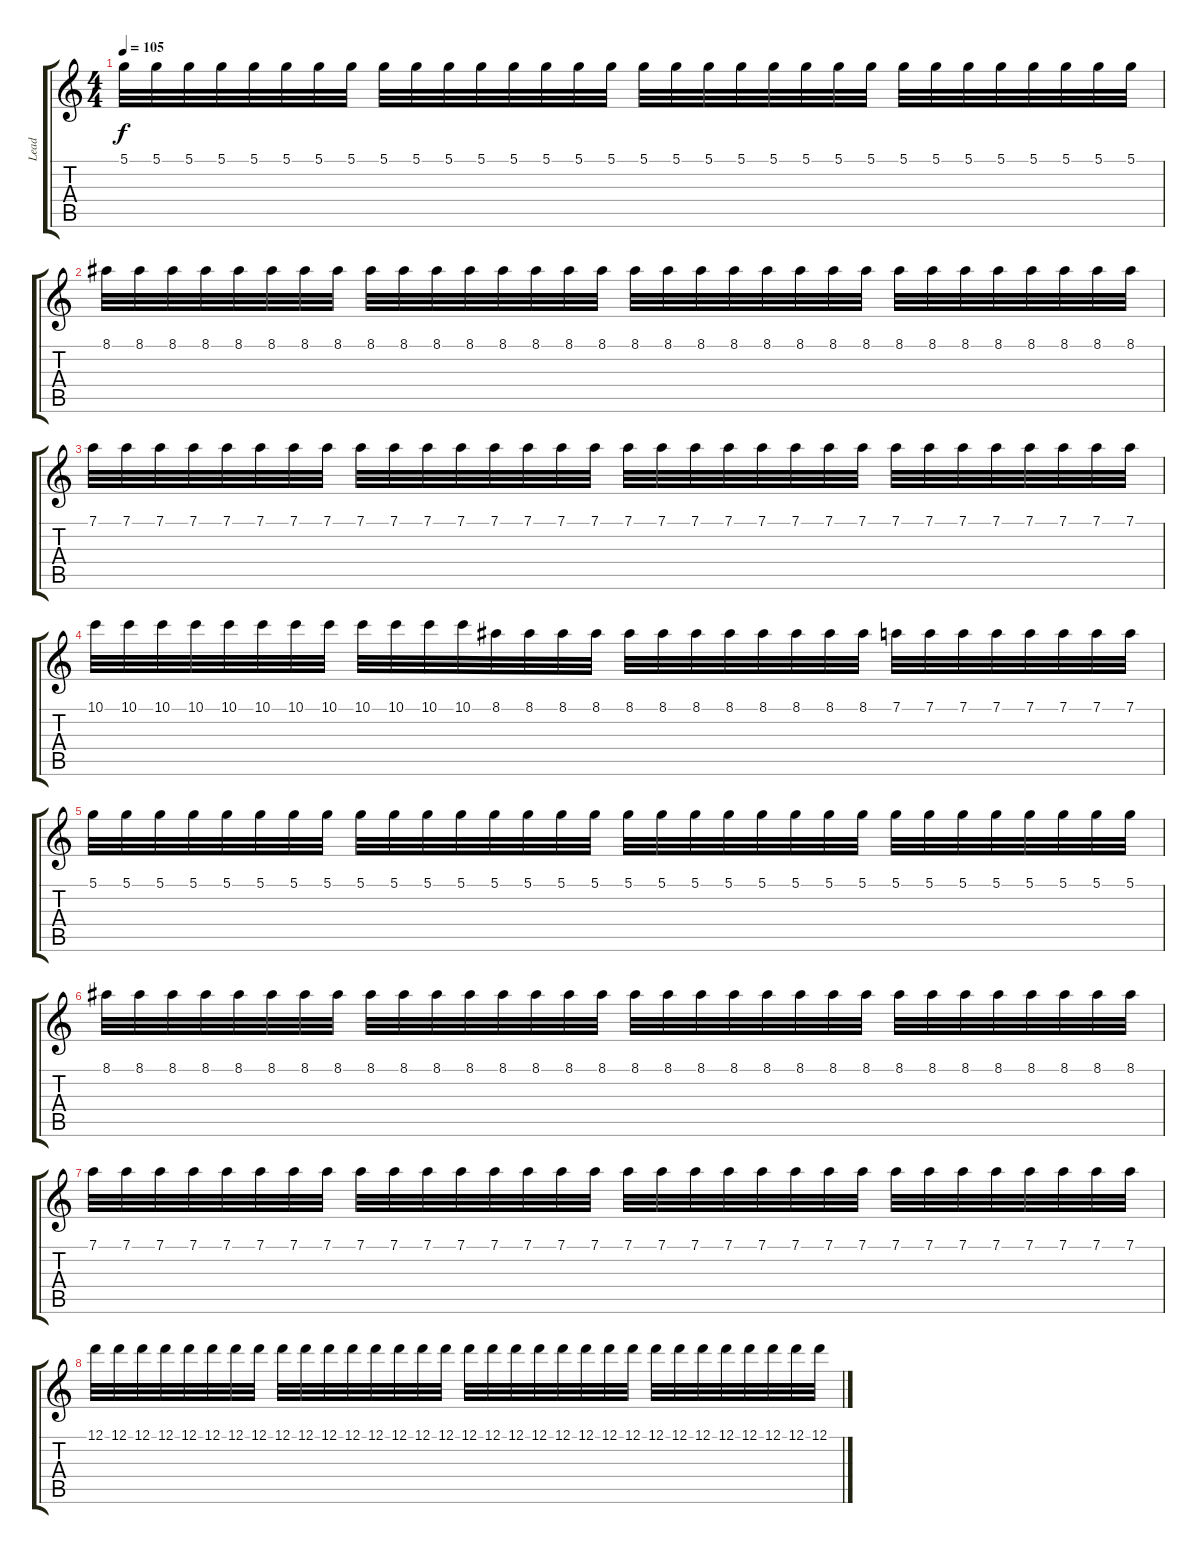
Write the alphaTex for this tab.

\track ("Lead" "Lead") {instrument electricguitarjazz}
\staff {score tabs}
\tuning (D4 A3 F3 C3 G2 D2) {hide}
\ts (4 4)
\tempo 105
\clef g2
\ks c
5.1.32{dy f} 5.1.32 5.1.32 5.1.32 5.1.32 5.1.32 5.1.32 5.1.32 5.1.32 5.1.32 5.1.32 5.1.32 5.1.32 5.1.32 5.1.32 5.1.32 5.1.32 5.1.32 5.1.32 5.1.32 5.1.32 5.1.32 5.1.32 5.1.32 5.1.32 5.1.32 5.1.32 5.1.32 5.1.32 5.1.32 5.1.32 5.1.32 |
8.1.32 8.1.32 8.1.32 8.1.32 8.1.32 8.1.32 8.1.32 8.1.32 8.1.32 8.1.32 8.1.32 8.1.32 8.1.32 8.1.32 8.1.32 8.1.32 8.1.32 8.1.32 8.1.32 8.1.32 8.1.32 8.1.32 8.1.32 8.1.32 8.1.32 8.1.32 8.1.32 8.1.32 8.1.32 8.1.32 8.1.32 8.1.32 |
7.1.32 7.1.32 7.1.32 7.1.32 7.1.32 7.1.32 7.1.32 7.1.32 7.1.32 7.1.32 7.1.32 7.1.32 7.1.32 7.1.32 7.1.32 7.1.32 7.1.32 7.1.32 7.1.32 7.1.32 7.1.32 7.1.32 7.1.32 7.1.32 7.1.32 7.1.32 7.1.32 7.1.32 7.1.32 7.1.32 7.1.32 7.1.32 |
10.1.32 10.1.32 10.1.32 10.1.32 10.1.32 10.1.32 10.1.32 10.1.32 10.1.32 10.1.32 10.1.32 10.1.32 8.1.32 8.1.32 8.1.32 8.1.32 8.1.32 8.1.32 8.1.32 8.1.32 8.1.32 8.1.32 8.1.32 8.1.32 7.1.32 7.1.32 7.1.32 7.1.32 7.1.32 7.1.32 7.1.32 7.1.32 |
5.1.32 5.1.32 5.1.32 5.1.32 5.1.32 5.1.32 5.1.32 5.1.32 5.1.32 5.1.32 5.1.32 5.1.32 5.1.32 5.1.32 5.1.32 5.1.32 5.1.32 5.1.32 5.1.32 5.1.32 5.1.32 5.1.32 5.1.32 5.1.32 5.1.32 5.1.32 5.1.32 5.1.32 5.1.32 5.1.32 5.1.32 5.1.32 |
8.1.32 8.1.32 8.1.32 8.1.32 8.1.32 8.1.32 8.1.32 8.1.32 8.1.32 8.1.32 8.1.32 8.1.32 8.1.32 8.1.32 8.1.32 8.1.32 8.1.32 8.1.32 8.1.32 8.1.32 8.1.32 8.1.32 8.1.32 8.1.32 8.1.32 8.1.32 8.1.32 8.1.32 8.1.32 8.1.32 8.1.32 8.1.32 |
7.1.32 7.1.32 7.1.32 7.1.32 7.1.32 7.1.32 7.1.32 7.1.32 7.1.32 7.1.32 7.1.32 7.1.32 7.1.32 7.1.32 7.1.32 7.1.32 7.1.32 7.1.32 7.1.32 7.1.32 7.1.32 7.1.32 7.1.32 7.1.32 7.1.32 7.1.32 7.1.32 7.1.32 7.1.32 7.1.32 7.1.32 7.1.32 |
12.1.32 12.1.32 12.1.32 12.1.32 12.1.32 12.1.32 12.1.32 12.1.32 12.1.32 12.1.32 12.1.32 12.1.32 12.1.32 12.1.32 12.1.32 12.1.32 12.1.32 12.1.32 12.1.32 12.1.32 12.1.32 12.1.32 12.1.32 12.1.32 12.1.32 12.1.32 12.1.32 12.1.32 12.1.32 12.1.32 12.1.32 12.1.32
